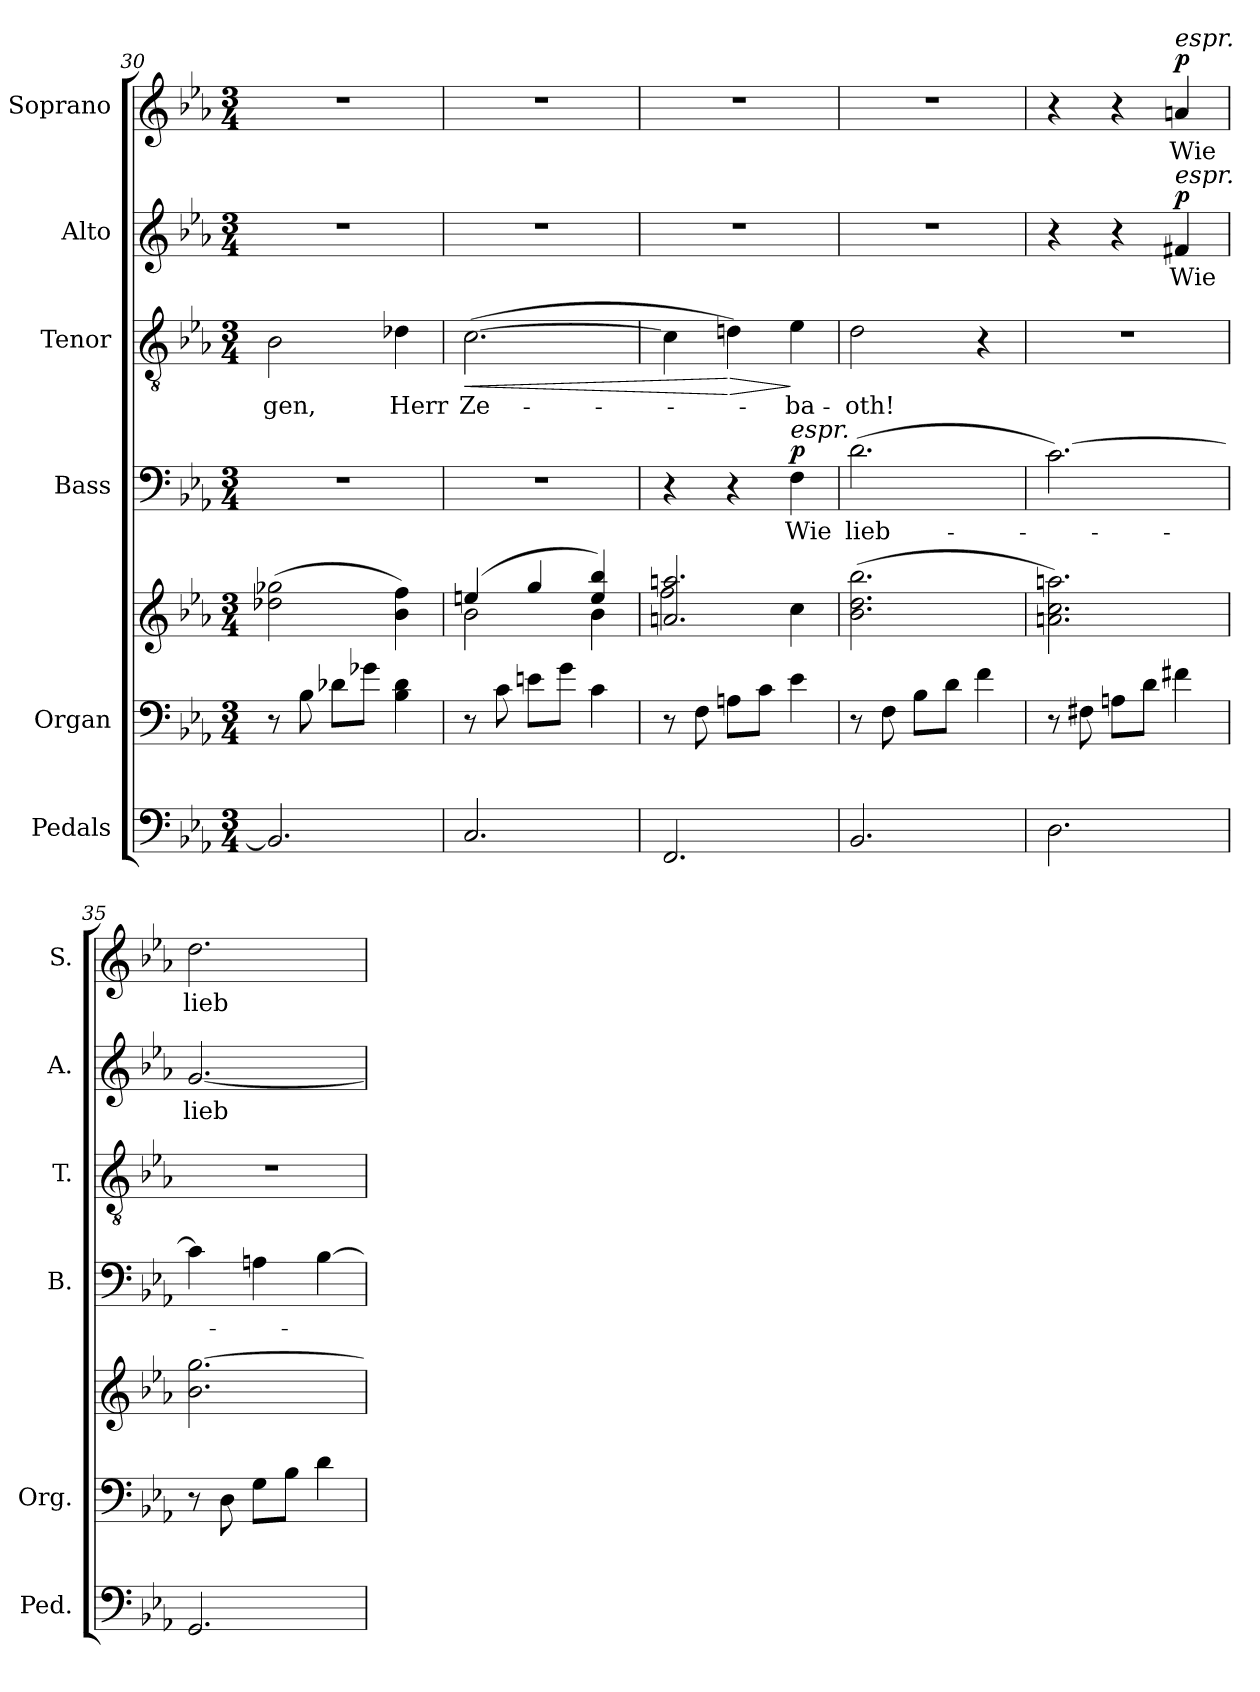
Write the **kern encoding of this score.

**kern	**kern	**kern	**kern	**text	**dynam	**kern	**text	**dynam	**kern	**text	**dynam	**kern	**text	**dynam
*part6	*part5	*part5	*part4	*part4	*part4	*part3	*part3	*part3	*part2	*part2	*part2	*part1	*part1	*part1
*staff7	*staff6	*staff5	*staff4	*staff4	*staff4	*staff3	*staff3	*staff3	*staff2	*staff2	*staff2	*staff1	*staff1	*staff1
*I"Pedals	*I"Organ	*	*I"Bass	*	*	*I"Tenor	*	*	*I"Alto	*	*	*I"Soprano	*	*
*I'Ped.	*I'Org.	*	*I'B.	*	*	*I'T.	*	*	*I'A.	*	*	*I'S.	*	*
*clefF4	*clefF4	*clefG2	*clefF4	*	*	*clefGv2	*	*	*clefG2	*	*	*clefG2	*	*
*	*	*	*	*	*	*ITrd7c12	*	*	*	*	*	*	*	*
*k[b-e-a-]	*k[b-e-a-]	*k[b-e-a-]	*k[b-e-a-]	*	*	*k[b-e-a-]	*	*	*k[b-e-a-]	*	*	*k[b-e-a-]	*	*
*E-:	*E-:	*E-:	*E-:	*	*	*E-:	*	*	*E-:	*	*	*E-:	*	*
*M3/4	*M3/4	*M3/4	*M3/4	*	*	*M3/4	*	*	*M3/4	*	*	*M3/4	*	*
=30	=30	=30	=30	=30	=30	=30	=30	=30	=30	=30	=30	=30	=30	=30
!	!	!	!LO:N:vis=1	!	!	!	!	!	!	!	!	!	!	!
!	!	!	!	!	!	!	!LO:LY:b:color=#000000	!	!LO:N:vis=1	!	!	!LO:N:vis=1	!	!
2.BB-i/]	8r	(2dd-Xi\ 2gg-Xi	2.r	.	.	2BB-i\	-gen,	.	2.r	.	.	2.r	.	.
.	8B-i\	.	.	.	.	.	.	.	.	.	.	.	.	.
.	8d-Xi\L	.	.	.	.	.	.	.	.	.	.	.	.	.
.	8g-Xi\J	.	.	.	.	.	.	.	.	.	.	.	.	.
!	!	!	!	!	!	!	!LO:LY:b:color=#000000	!	!	!	!	!	!	!
.	4B-i\ 4d-i	4b-i\ 4ffi)	.	.	.	4D-Xi\	Herr	.	.	.	.	.	.	.
=31	=31	=31	=31	=31	=31	=31	=31	=31	=31	=31	=31	=31	=31	=31
*	*	*^	*	*	*	*	*	*	*	*	*	*	*	*
!	!	!	!	!LO:N:vis=1	!	!	!	!	!	!	!	!	!	!	!
!	!	!	!	!	!	!	!	!LO:LY:b:color=#000000	!LO:HP:b	!LO:N:vis=1	!	!	!LO:N:vis=1	!	!
2.Ci/	8r	(4eeni/	2b-i\	2.r	.	.	([2.Ci\	Ze-	<	2.r	.	.	2.r	.	.
.	8ci\	.	.	.	.	.	.	.	.	.	.	.	.	.	.
.	8eni\L	4ggi/	.	.	.	.	.	.	.	.	.	.	.	.	.
.	8gi\J	.	.	.	.	.	.	.	.	.	.	.	.	.	.
.	4ci\	4eei/ 4bb-i)	4b-i\	.	.	.	.	.	.	.	.	.	.	.	.
=32	=32	=32	=32	=32	=32	=32	=32	=32	=32	=32	=32	=32	=32	=32	=32
!	!	!	!	!	!	!	!	!	!	!LO:N:vis=1	!	!	!LO:N:vis=1	!	!
2.FFi/	8r	2.ani/ 2.aani	2ffi\	4r	.	.	4Ci\]	.	.	2.r	.	.	2.r	.	.
.	8Fi\	.	.	.	.	.	.	.	.	.	.	.	.	.	.
!	!	!	!	!	!	!	!	!	!LO:HP:n=1:b	!	!	!	!	!	!
.	8Ani\L	.	.	4r	.	.	4Dni\)	.	[ >	.	.	.	.	.	.
.	8ci\J	.	.	.	.	.	.	.	.	.	.	.	.	.	.
!	!	!	!	!	!LO:LY:b:color=#000000	!	!	!	!	!	!	!	!	!	!
!	!	!	!	!LO:TX:a:i:t=espr.	!	!	!	!	!	!	!	!	!	!	!
!	!	!	!	!	!	!	!	!LO:LY:b:color=#000000	!	!	!	!	!	!	!
.	4e-i\	.	4cci\	4Fi\	Wie	p	4E-i\	-ba-	]	.	.	.	.	.	.
*	*	*v	*v	*	*	*	*	*	*	*	*	*	*	*	*
=33	=33	=33	=33	=33	=33	=33	=33	=33	=33	=33	=33	=33	=33	=33
*	*	*^	*	*	*	*	*	*	*	*	*	*	*	*
!	!	!	!	!	!LO:LY:b:color=#000000	!	!	!	!	!	!	!	!	!	!
*	*	*v	*v	*	*	*	*	*	*	*	*	*	*	*	*
*	*	*^	*	*	*	*	*	*	*	*	*	*	*	*
!	!	!	!	!	!	!	!	!LO:LY:b:color=#000000	!	!LO:N:vis=1	!	!	!LO:N:vis=1	!	!
*	*	*v	*v	*	*	*	*	*	*	*	*	*	*	*	*
2.BB-i/	8r	(2.b-i\ 2.ddi 2.bb-i	(2.di\	lieb-	.	2Di\	-oth!	.	2.r	.	.	2.r	.	.
.	8Fi\	.	.	.	.	.	.	.	.	.	.	.	.	.
.	8B-i\L	.	.	.	.	.	.	.	.	.	.	.	.	.
.	8di\J	.	.	.	.	.	.	.	.	.	.	.	.	.
.	4fi\	.	.	.	.	4r	.	.	.	.	.	.	.	.
=34	=34	=34	=34	=34	=34	=34	=34	=34	=34	=34	=34	=34	=34	=34
!	!	!	!	!	!	!LO:N:vis=1	!	!	!	!	!	!	!	!
2.Di\	8r	2.ani\ 2.cci 2.aani)	[2.ci\)	.	.	2.r	.	.	4r	.	.	4r	.	.
.	8F#Xi\	.	.	.	.	.	.	.	.	.	.	.	.	.
.	8Ani\L	.	.	.	.	.	.	.	4r	.	.	4r	.	.
.	8di\J	.	.	.	.	.	.	.	.	.	.	.	.	.
!	!	!	!	!	!	!	!	!	!	!LO:LY:b:color=#000000	!	!	!	!
!	!	!	!	!	!	!	!	!	!	!	!	!LO:TX:a:i:t=espr.	!	!
!	!	!	!	!	!	!	!	!	!LO:TX:a:i:t=espr.	!	!	!	!	!
!	!	!	!	!	!	!	!	!	!	!	!	!	!LO:LY:b:color=#000000	!
.	4f#Xi\	.	.	.	.	.	.	.	4f#Xi/	Wie	p	4ani/	Wie	p
=35	=35	=35	=35	=35	=35	=35	=35	=35	=35	=35	=35	=35	=35	=35
!	!	!	!	!	!	!LO:N:vis=1	!	!	!	!	!	!	!	!
!	!	!	!	!	!	!	!	!	!	!LO:LY:b:color=#000000	!	!	!	!
!	!	!	!	!	!	!	!	!	!	!	!	!	!LO:LY:b:color=#000000	!
2.GGi/	8r	2.b-i\ [2.ggi	4ci\]	.	.	2.r	.	.	[2.gi/	lieb-	.	2.ddi\	lieb-	.
.	8Di\	.	.	.	.	.	.	.	.	.	.	.	.	.
.	8Gi\L	.	4Ani\	.	.	.	.	.	.	.	.	.	.	.
.	8B-i\J	.	.	.	.	.	.	.	.	.	.	.	.	.
.	4di\	.	[4B-i\	.	.	.	.	.	.	.	.	.	.	.
=	=	=	=	=	=	=	=	=	=	=	=	=	=	=
*-	*-	*-	*-	*-	*-	*-	*-	*-	*-	*-	*-	*-	*-	*-
